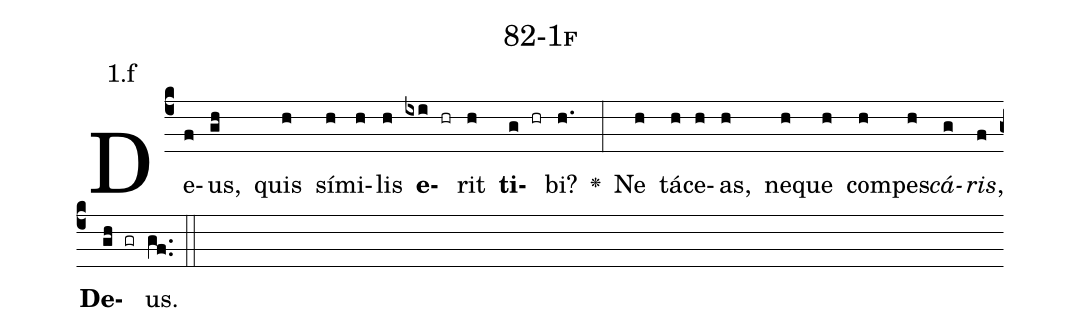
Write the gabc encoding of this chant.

name: 82-1f;
annotation: 1.f;
%%
(c4)De(f)us,(gh) quis(h) sí(h)mi(h)lis(h) <b>e</b>(ixi hr)rit(h) <b>ti</b>(g hr)bi?(h.) <v>\greheightstar</v>(:) Ne(h) tá(h)ce(h)as,(h) ne(h)que(h) com(h)pes(h)<i>cá</i>(g)<i>ris</i>,(f) <b>De</b>(gh gr)us.(gf..) (::)


%E(h) u(h) o(g) u(f) a(gh) e.(gf..) (::)
